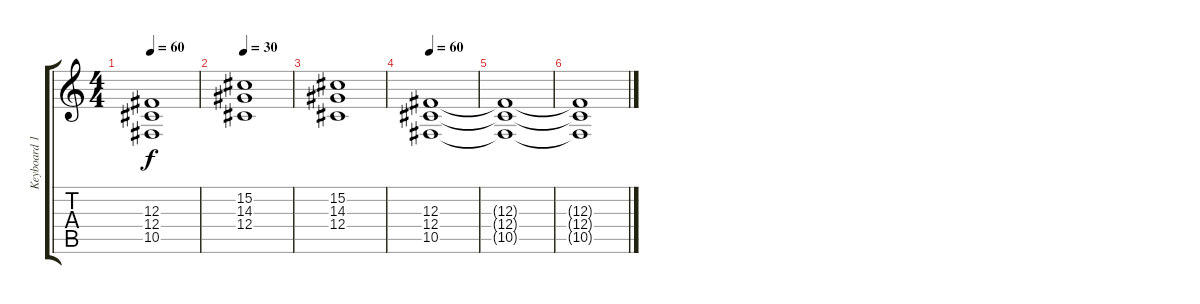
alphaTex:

\track ("Keyboard 1" "Keyboard 1") {instrument stringensemble1}
\staff {score tabs}
\tuning (Eb4 Bb3 Gb3 Db3 Ab2 Eb2) {hide}
\ts (4 4)
\tempo 60
\clef g2
\ks c
(12.3 12.4 10.5).1{dy f} |
\tempo 30
(15.2 14.3 12.4).1 |
(15.2 14.3 12.4).1 |
\tempo 60
(12.3 12.4 10.5).1 |
(12.3{t} 12.4{t} 10.5{t}).1 |
(12.3{t} 12.4{t} 10.5{t}).1
